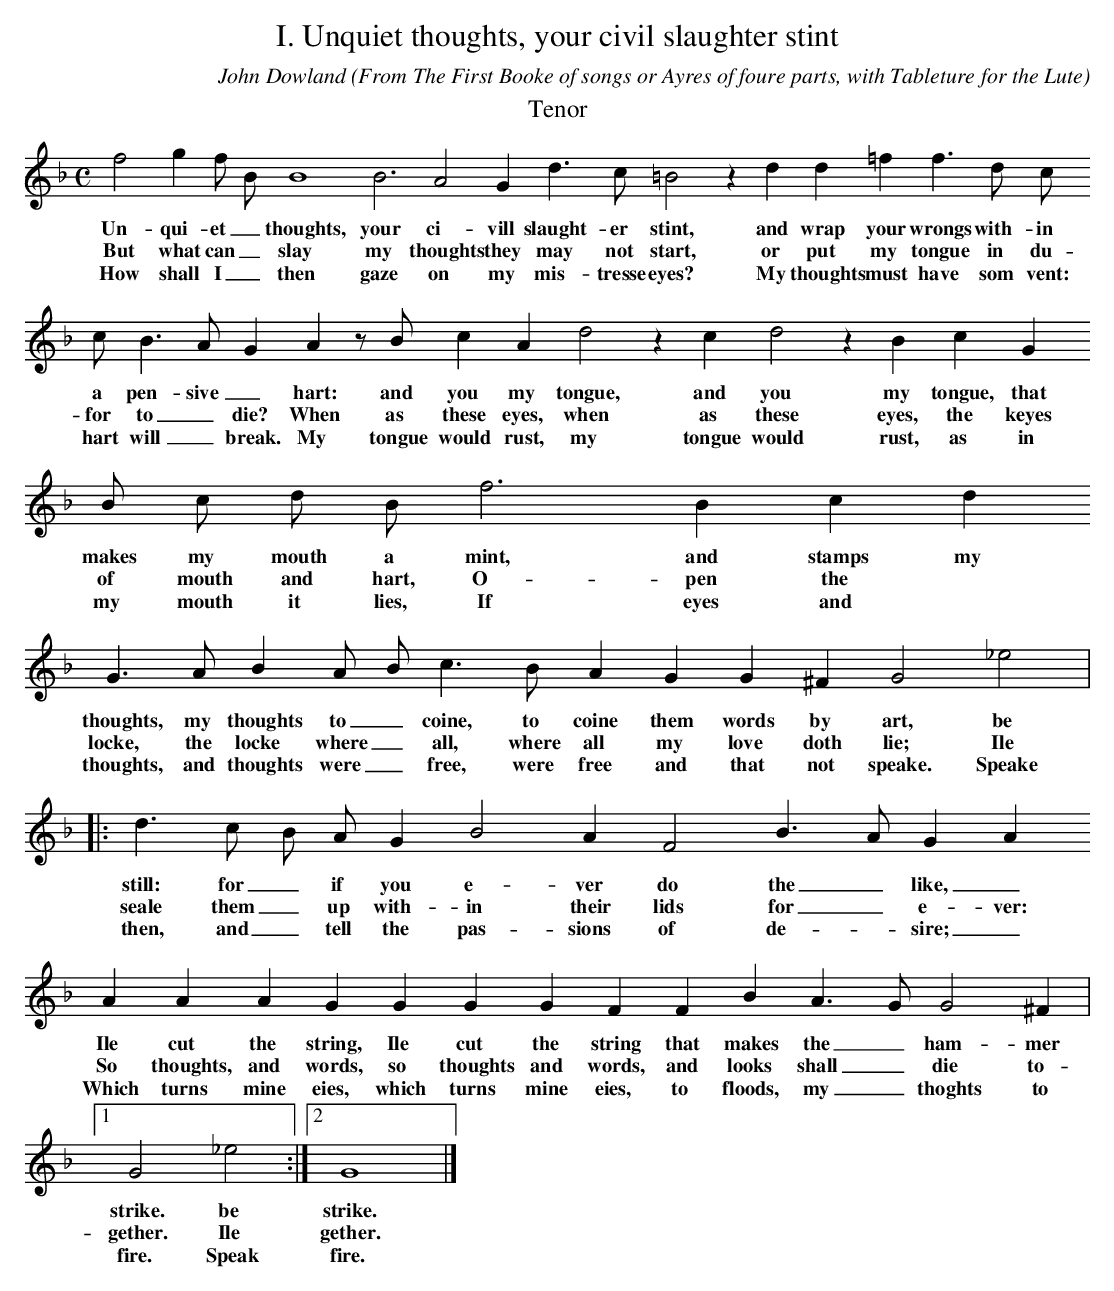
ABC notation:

X:1
T:I. Unquiet thoughts, your civil slaughter stint
C: John Dowland
O: From The First Booke of songs or Ayres of foure parts, with Tableture for the Lute
M:C
L:1/4
K:Gdor -8va
T:Tenor
  f2  g    f/2 B/2 B4       B3   A2  G      d>      c =B2 z   d   d =f f>d c/2
w:Un- qui- et _   thoughts, your ci- vill slaught- er stint,  and wrap your wrongs with- in
w:But what can _ slay    my thoughts they may    not start, or  put my tongue in  du- rance
w:How shall I _ then     gaze on      my  mis- tresse eyes? My thoughts must have som vent: else
  c/2 B>  A   G  A z/2 B/2 c   A  d2 z    c   d2 z B c       G   B/2    c/2 d/2 B/2 f3 B c d
w:a pen- sive  _ hart: and you my tongue, and you my tongue, that makes my mouth a mint, and stamps my
w: for to _ die? When as these eyes, when as these eyes, the keyes of mouth and hart, O- pen the
w:hart will _ break. My tongue would rust, my tongue would rust, as in  my mouth it lies, If eyes and
G>A BA/2 B/2 c>B AG G^F G2 _e2|:d>c B/2 A/2 G B2 A F2B> AG A
w:thoughts, my thoughts to  _ coine, to coine them words by art, be still: for _ if you e- ver do the _ like, _
w:locke, the locke where _ all, where all    my love doth lie; Ile seale them _ up with- in their lids for _ e- ver:
w:thoughts, and thoughts were _ free, were free and that not speake.  Speake then, and _ tell the pas- sions of de- * sire; _
A AA GG GG FF BA>G G2 ^F |1 G2 _e2 :|2 G4 |]
w:Ile cut the string, Ile cut the string that makes the _ ham- mer strike. be | strike.
w:So thoughts, and  words, so thoughts and words, and looks shall _ die to- gether. Ile | gether.
w:Which turns mine eies, which turns mine eies, to floods,  my _ thoghts to fire. Speak | fire.
